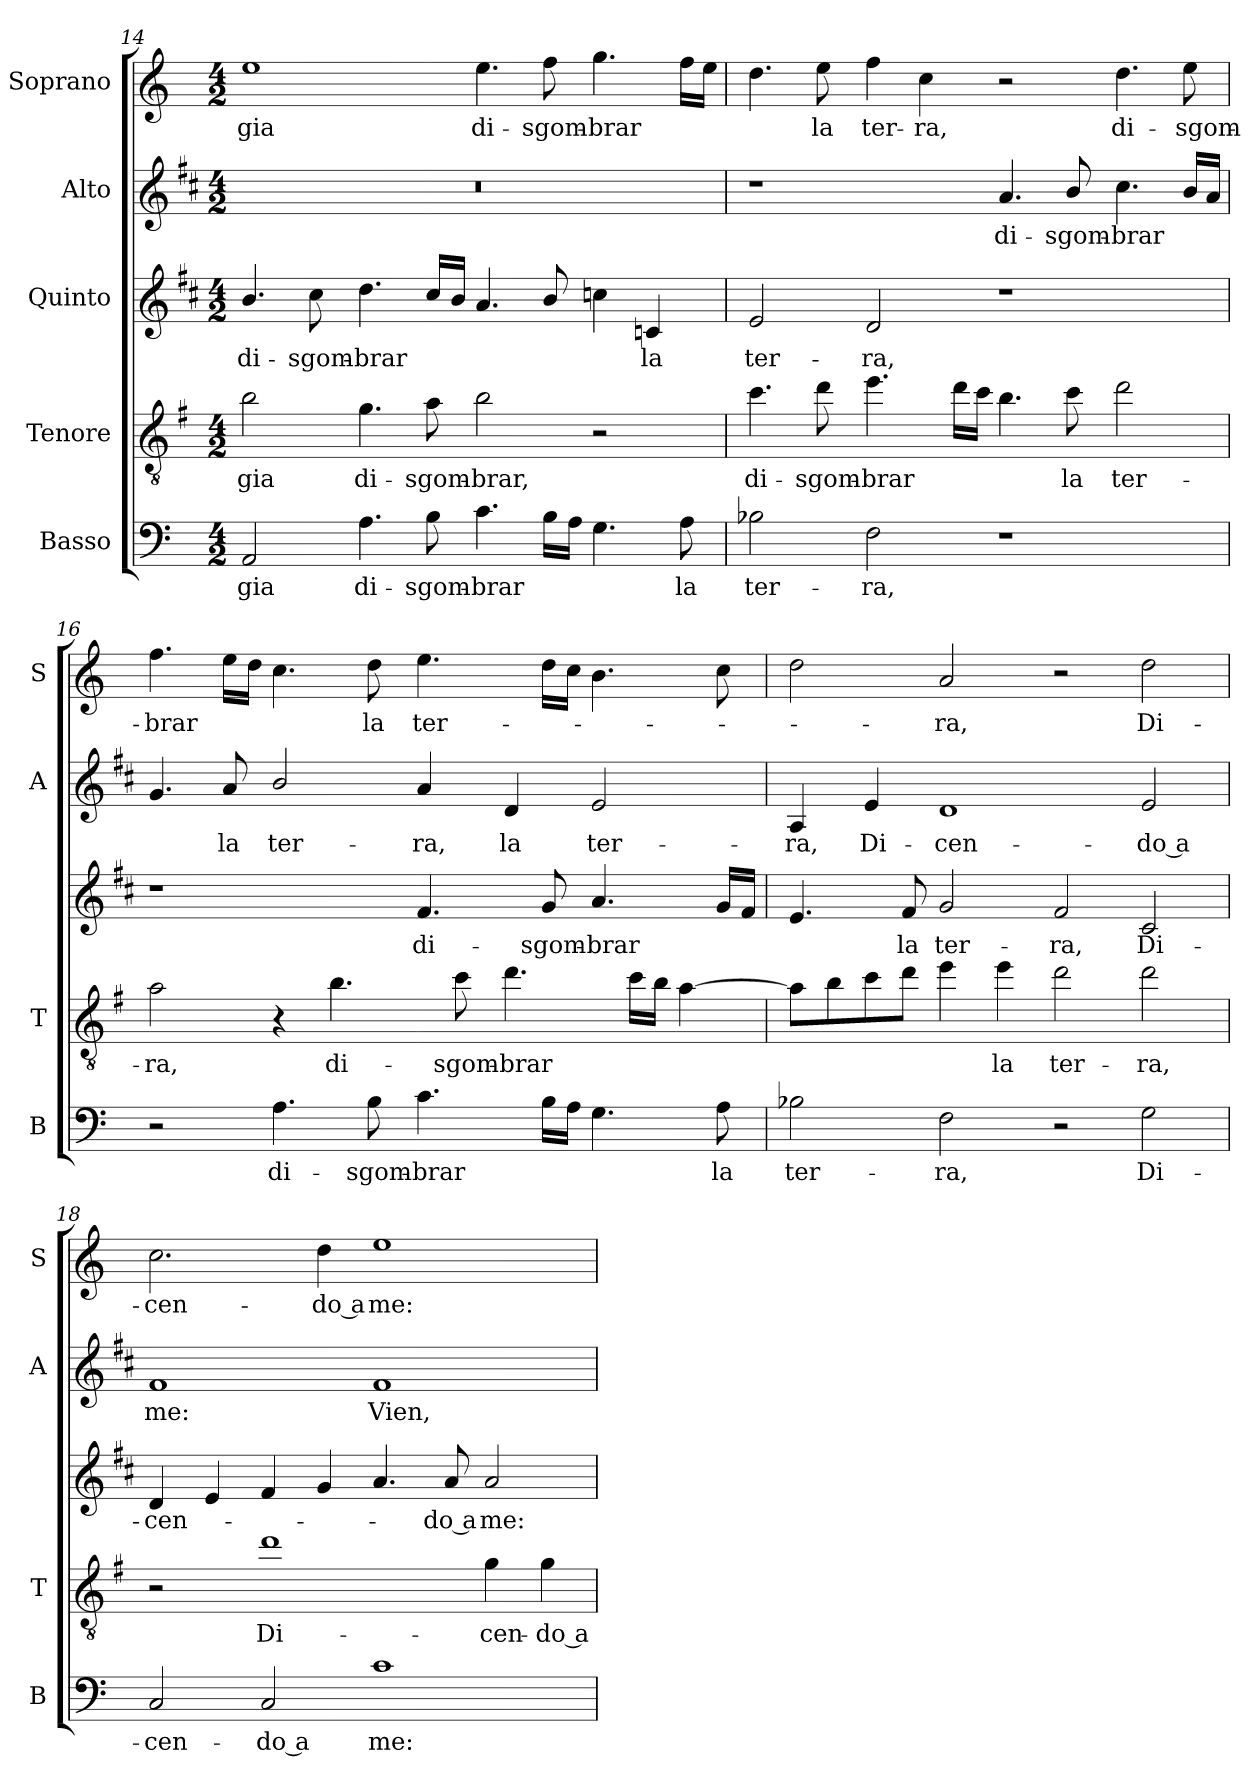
**kern	**text	**kern	**text	**kern	**text	**kern	**text	**kern	**text
*part5	*part5	*part4	*part4	*part3	*part3	*part2	*part2	*part1	*part1
*staff5	*staff5	*staff4	*staff4	*staff3	*staff3	*staff2	*staff2	*staff1	*staff1
*I"Basso	*	*I"Tenore	*	*I"Quinto	*	*I"Alto	*	*I"Soprano	*
*I'B	*	*I'T	*	*	*	*I'A	*	*I'S	*
*clefF4	*	*clefGv2	*	*clefG2	*	*clefG2	*	*clefG2	*
*	*	*ITrd4c7	*	*ITrd1c2	*	*ITrd1c2	*	*	*
*k[]	*	*k[]	*	*k[]	*	*k[]	*	*k[]	*
*C:	*	*C:	*	*C:	*	*C:	*	*C:	*
*M4/2	*	*M4/2	*	*M4/2	*	*M4/2	*	*M4/2	*
=14	=14	=14	=14	=14	=14	=14	=14	=14	=14
!	!LO:LY:b	!	!LO:LY:b	!	!LO:LY:b	!	!	!	!LO:LY:b
2AA/	-gia	2e\	-gia	4.a/	di-	0r	.	1ee	-gia
!	!	!	!	!	!LO:LY:b	!	!	!	!
.	.	.	.	8b\	-sgom-	.	.	.	.
!	!LO:LY:b	!	!LO:LY:b	!	!LO:LY:b	!	!	!	!
4.A\	di-	4.c\	di-	4.cc\	-brar	.	.	.	.
!	!LO:LY:b	!	!LO:LY:b	!	!	!	!	!	!
8B\	-sgom-	8d\	-sgom-	16b/LL	.	.	.	.	.
.	.	.	.	16a/JJ	.	.	.	.	.
!	!LO:LY:b	!	!LO:LY:b	!	!	!	!	!	!LO:LY:b
4.c\	-brar	2e\	-brar,	4.g/	.	.	.	4.ee\	di-
!	!	!	!	!	!	!	!	!	!LO:LY:b
16B\LL	.	.	.	8a/	.	.	.	8ff\	-sgom-
16A\JJ	.	.	.	.	.	.	.	.	.
!	!	!	!	!	!	!	!	!	!LO:LY:b
4.G\	.	2r	.	4b-X\	.	.	.	4.gg\	-brar
!	!	!	!	!	!LO:LY:b	!	!	!	!
.	.	.	.	4B-X/	la	.	.	.	.
!	!LO:LY:b	!	!	!	!	!	!	!	!
8A\	la	.	.	.	.	.	.	16ff\LL	.
.	.	.	.	.	.	.	.	16ee\JJ	.
=15	=15	=15	=15	=15	=15	=15	=15	=15	=15
!	!LO:LY:b	!	!LO:LY:b	!	!LO:LY:b	!	!	!	!
2B-X\	ter-	4.f\	di-	2d/	ter-	1r	.	4.dd\	.
!	!	!	!LO:LY:b	!	!	!	!	!	!LO:LY:b
.	.	8g\	-sgom-	.	.	.	.	8ee\	la
!	!LO:LY:b	!	!LO:LY:b	!	!LO:LY:b	!	!	!	!LO:LY:b
2F\	-ra,	4.a\	-brar	2c/	-ra,	.	.	4ff\	ter-
!	!	!	!	!	!	!	!	!	!LO:LY:b
.	.	.	.	.	.	.	.	4cc\	-ra,
.	.	16g\LL	.	.	.	.	.	.	.
.	.	16f\JJ	.	.	.	.	.	.	.
!	!	!	!	!	!	!	!LO:LY:b	!	!
1r	.	4.e\	.	1r	.	4.g/	di-	2r	.
!	!	!	!LO:LY:b	!	!	!	!LO:LY:b	!	!
.	.	8f\	la	.	.	8a/	-sgom-	.	.
!	!	!	!LO:LY:b	!	!	!	!LO:LY:b	!	!LO:LY:b
.	.	2g\	ter-	.	.	4.b\	-brar	4.dd\	di-
!	!	!	!	!	!	!	!	!	!LO:LY:b
.	.	.	.	.	.	16a/LL	.	8ee\	-sgom-
.	.	.	.	.	.	16g/JJ	.	.	.
!!LO:LB:g=z
=16	=16	=16	=16	=16	=16	=16	=16	=16	=16
!	!	!	!LO:LY:b	!	!	!	!	!	!LO:LY:b
2r	.	2d\	-ra,	1r	.	4.f/	.	4.ff\	-brar
!	!	!	!	!	!	!	!LO:LY:b	!	!
.	.	.	.	.	.	8g/	la	16ee\LL	.
.	.	.	.	.	.	.	.	16dd\JJ	.
!	!LO:LY:b	!	!	!	!	!	!LO:LY:b	!	!
4.A\	di-	4r	.	.	.	2a/	ter-	4.cc\	.
!	!	!	!LO:LY:b	!	!	!	!	!	!
.	.	4.e\	di-	.	.	.	.	.	.
!	!LO:LY:b	!	!	!	!	!	!	!	!LO:LY:b
8B\	-sgom-	.	.	.	.	.	.	8dd\	la
!	!LO:LY:b	!	!	!	!LO:LY:b	!	!LO:LY:b	!	!LO:LY:b
4.c\	-brar	.	.	4.e/	di-	4g/	-ra,	4.ee\	ter-
!	!	!	!LO:LY:b	!	!	!	!	!	!
.	.	8f\	-sgom-	.	.	.	.	.	.
!	!	!	!LO:LY:b	!	!	!	!LO:LY:b	!	!
.	.	4.g\	-brar	.	.	4c/	la	.	.
!	!	!	!	!	!LO:LY:b	!	!	!	!
16B\LL	.	.	.	8f/	-sgom-	.	.	16dd\LL	.
16A\JJ	.	.	.	.	.	.	.	16cc\JJ	.
!	!	!	!	!	!LO:LY:b	!	!LO:LY:b	!	!
4.G\	.	.	.	4.g/	-brar	2d/	ter-	4.b\	.
.	.	16f\LL	.	.	.	.	.	.	.
.	.	16e\JJ	.	.	.	.	.	.	.
.	.	[4d\	.	.	.	.	.	.	.
!	!LO:LY:b	!	!	!	!	!	!	!	!
8A\	la	.	.	16f/LL	.	.	.	8cc\	.
.	.	.	.	16e/JJ	.	.	.	.	.
=17	=17	=17	=17	=17	=17	=17	=17	=17	=17
!	!LO:LY:b	!	!	!	!	!	!LO:LY:b	!	!
2B-X\	ter-	8d\L]	.	4.d/	.	4G/	-ra,	2dd\	.
.	.	8e\	.	.	.	.	.	.	.
!	!	!	!	!	!	!	!LO:LY:b	!	!
.	.	8f\	.	.	.	4d/	Di-	.	.
!	!	!	!	!	!LO:LY:b	!	!	!	!
.	.	8g\J	.	8e/	la	.	.	.	.
!	!LO:LY:b	!	!	!	!LO:LY:b	!	!LO:LY:b	!	!LO:LY:b
2F\	-ra,	4a\	.	2f/	ter-	1c	-cen-	2a/	-ra,
!	!	!	!LO:LY:b	!	!	!	!	!	!
.	.	4a\	la	.	.	.	.	.	.
!	!	!	!LO:LY:b	!	!LO:LY:b	!	!	!	!
2r	.	2g\	ter-	2e/	-ra,	.	.	2r	.
!	!LO:LY:b	!	!LO:LY:b	!	!LO:LY:b	!	!LO:LY:b	!	!LO:LY:b
2G\	Di-	2g\	-ra,	2B/	Di-	2d/	-do a	2dd\	Di-
=18	=18	=18	=18	=18	=18	=18	=18	=18	=18
!	!LO:LY:b	!	!	!	!LO:LY:b	!	!LO:LY:b	!	!LO:LY:b
2C/	-cen-	2r	.	4c/	-cen-	1e	me:	2.cc\	-cen-
.	.	.	.	4d/	.	.	.	.	.
!	!LO:LY:b	!	!LO:LY:b	!	!	!	!	!	!
2C/	-do a	1g	Di-	4e/	.	.	.	.	.
!	!	!	!	!	!	!	!	!	!LO:LY:b
.	.	.	.	4f/	.	.	.	4dd\	-do a
!	!LO:LY:b	!	!	!	!	!	!LO:LY:b	!	!LO:LY:b
1c	me:	.	.	4.g/	.	1e	Vien,	1ee	me:
!	!	!	!	!	!LO:LY:b	!	!	!	!
.	.	.	.	8g/	-do a	.	.	.	.
!	!	!	!LO:LY:b	!	!LO:LY:b	!	!	!	!
.	.	4c\	-cen-	2g/	me:	.	.	.	.
!	!	!	!LO:LY:b	!	!	!	!	!	!
.	.	4c\	-do a	.	.	.	.	.	.
=	=	=	=	=	=	=	=	=	=
*-	*-	*-	*-	*-	*-	*-	*-	*-	*-
